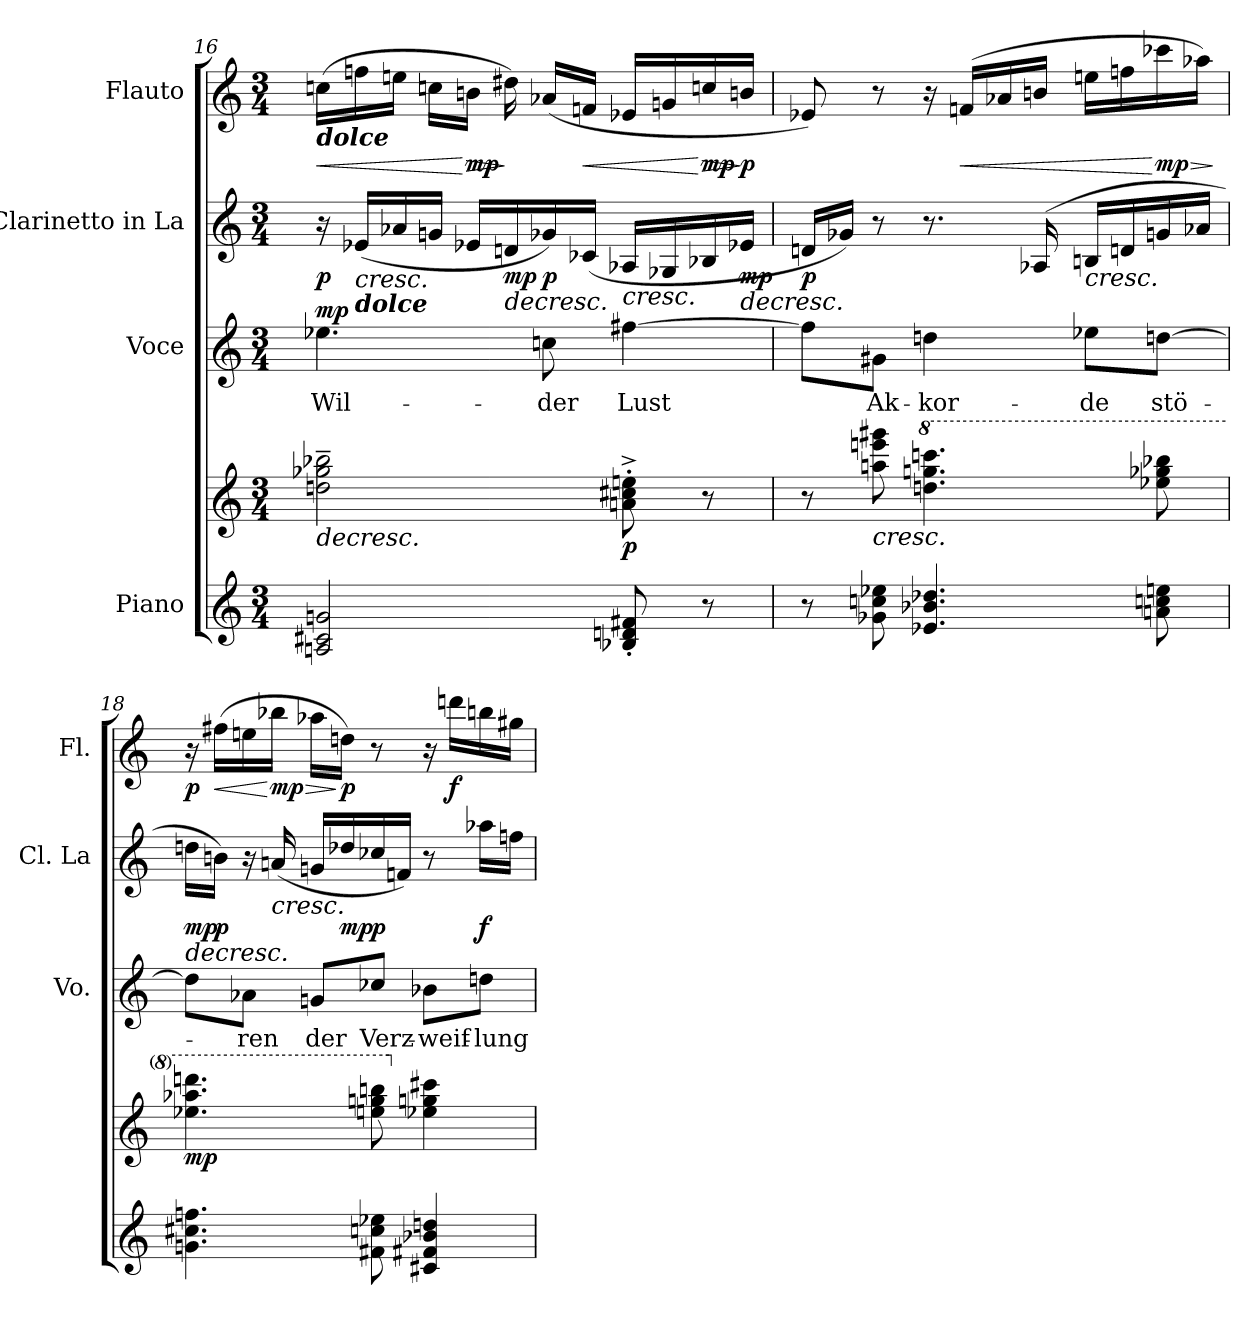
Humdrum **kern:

**kern	**kern	**dynam	**kern	**text	**dynam	**kern	**dynam	**kern	**dynam
*part4	*part4	*part4	*part3	*part3	*part3	*part2	*part2	*part1	*part1
*staff5	*staff4	*staff4/5	*staff3	*staff3	*staff3	*staff2	*staff2	*staff1	*staff1
*I"Piano	*	*	*I"Voce	*	*	*I"Clarinetto in La	*	*I"Flauto	*
*	*	*	*I'Vo.	*	*	*I'Cl. La	*	*I'Fl.	*
*clefG2	*clefG2	*	*clefG2	*	*	*clefG2	*	*clefG2	*
*	*	*	*	*	*	*ITrd2c3	*	*	*
*k[]	*k[]	*	*k[]	*	*	*k[f#c#g#]	*	*k[]	*
*M3/4	*M3/4	*	*M3/4	*	*	*M3/4	*	*M3/4	*
=16	=16	=16	=16	=16	=16	=16	=16	=16	=16
!	!	!	!	!	!	!	!	!LO:TX:b:Bi:t=dolce	!
!	!	!LO:HP:b	!	!LO:LY:b	!LO:DY:b	!	!LO:DY:b	!	!LO:HP:b
2An/ 2c#X/ 2gn/	2ddn\~ 2gg-X\~ 2bb-X\~	>	4.ee-X\	Wil-	mp	16r	p	(>16ccn\LL	<
!	!	!	!	!	!	!LO:TX:b:Bi:t=dolce	!	!	!
!	!	!	!	!	!	!	!LO:HP:b	!	!
.	.	.	.	.	.	(<16cn/LL	<	16ffn\	.
.	.	.	.	.	.	16fn/	.	16een\JJ	.
.	.	.	.	.	.	16en/JJ	.	16ccn\LL	.
!	!	!	!	!	!	!	!	!	!LO:HP:n=1:b
!	!	!	!	!	!	!	!	!	!LO:DY:n=1:b
.	.	.	.	.	.	16cn/LL	.	16bn\JJ	[ > mp
!	!	!	!	!	!	!	!LO:HP:b	!	!
!	!	!	!	!	!	!	!LO:DY:n=1:b	!	!
.	.	.	.	.	.	16Bn/	> mp	16dd#X\)	]
!	!	!	!	!LO:LY:b	!	!	!LO:DY:n=2:b	!	!
.	.	.	8ccn\	-der	.	16e-X/)	[ p	(<16a-X/LL	.
!	!	!	!	!	!	!	!	!	!LO:HP:b
.	.	.	.	.	.	(<16A-X/JJ	.	16fn/JJ	<
!	!	!LO:DY:b	!	!LO:LY:b	!	!	!LO:HP:b	!	!
8B-X/' 8dn/' 8f#X/'	8an\'^ 8cc#X\'^ 8een\'^	p	[4ff#X\	Lust	.	16Fn/LL	<	16e-X/LL	.
.	.	.	.	.	.	16E-X/	.	16gn/	.
!	!	!	!	!	!	!	!	!	!LO:HP:n=1:b
!	!	!	!	!	!	!	!	!	!LO:DY:n=2:b
8r	8r	.	.	.	.	16Gn/	.	16ccn/	[ > mp
!	!	!	!	!	!	!	!LO:HP:n=1:b	!	!
!	!	!	!	!	!	!	!LO:DY:n=3:b	!	!LO:DY:n=3:b
.	.	.	.	.	.	16cn/JJ	] > mp	16bn/JJ	] p
.	.	.	.	.	.	.	[	.	.
=17	=17	=17	=17	=17	=17	=17	=17	=17	=17
!	!	!	!	!	!	!	!LO:DY:b	!	!
8r	8r	.	8ff#\L]	.	.	16Bn/LL	p	8e-X/)	.
.	.	.	.	.	.	16e-X/JJ)	.	.	.
!	!	!LO:HP:b	!	!LO:LY:b	!	!	!	!	!
8g-X\ 8ccn\ 8ee-X\	8aan\ 8eeen\ 8ggg#X\	<	8g#X\J	Ak-	.	8r	.	8r	.
*	*8va	*	*	*	*	*	*	*	*
!	!	!	!	!LO:LY:b	!	!	!	!	!
4.e-X/ 4.b-X/ 4.dd-X/	4.dddn\ 4.gggn\ 4.ccccn\	.	4ddn\	-kor-	.	8.r	.	16r	.
!	!	!	!	!	!	!	!	!	!LO:HP:b
.	.	.	.	.	.	.	.	(>16fn/LL	<
.	.	.	.	.	.	.	.	16a-X/	.
.	.	.	.	.	.	(>16Fn/	.	16bn/JJ	.
!	!	!	!	!LO:LY:b	!	!	!LO:HP:b	!	!
.	.	.	8ee-X\L	-de	.	16G#X/LL	<	16een\LL	.
.	.	.	.	.	.	16Bn/	.	16ffn\	.
!	!	!	!	!LO:LY:b	!	!	!	!	!LO:HP:n=1:b
!	!	!	!	!	!	!	!	!	!LO:DY:n=1:b
8an\ 8ccn\ 8een\	8eee-X\ 8ggg-X\ 8bbb-X\	.	[8ddn\J	stö-	.	16en/	.	16ccc-X\	[ > mp
.	.	.	.	.	.	16fn/JJ	.	16aa-X\JJ)	.
.	.	]	.	.	.	.	]	.	]
=18	=18	=18	=18	=18	=18	=18	=18	=18	=18
!	!	!LO:DY:b	!	!	!	!	!LO:HP:b	!	!
!	!	!	!	!	!	!	!LO:DY:n=1:b	!	!LO:DY:b
4.gn\ 4.cc#X\ 4.ffn\	4.eee-X\ 4.aaa-X\ 4.ddddn\	mp	8dd\L]	.	.	16bn\LL	> mp	16r	p
!	!	!	!	!	!	!	!LO:DY:n=2:b	!	!LO:HP:b
.	.	.	.	.	.	16g#X\JJ)	p	(>16ff#X\LL	<
!	!	!	!	!LO:LY:b	!	!	!	!	!
.	.	.	8a-X\J	ren	.	16r	[	16een\	.
!	!	!	!	!	!	!	!LO:HP:b	!	!LO:HP:n=1:b
!	!	!	!	!	!	!	!	!	!LO:DY:n=1:b
.	.	.	.	.	.	(<16f#X/	<	16bb-X\JJ	[ > mp
!	!	!	!	!LO:LY:b	!	!	!	!	!
.	.	.	8gn/L	der	.	16en/LL	.	16aa-X\LL	.
!	!	!	!	!	!	!	!LO:DY:n=3:b	!	!LO:DY:n=2:b
.	.	.	.	.	.	16b-X/	] mp	16ddn\JJ)	] p
!	!	!	!	!LO:LY:b	!	!	!LO:DY:n=4:b	!	!
8f#X\ 8ccn\ 8ee-X\	8eeen\ 8gggn\ 8bbbn\	.	8cc-X/J	Verz-	.	16a-X/	[ p	8r	.
.	.	.	.	.	.	16dn/JJ)	.	.	.
*	*X8va	*	*	*	*	*	*	*	*
!	!	!	!	!LO:LY:b	!	!	!	!	!
4c#X/ 4f#X/ 4b-X/ 4ddn/	4ee-X\ 4ggn\ 4ccc#X\	.	8b-X\L	-weif-	.	8r	.	16r	.
!	!	!	!	!	!	!	!	!	!LO:DY:n=3:b
.	.	.	.	.	.	.	.	16dddn\LL	f
!	!	!	!	!LO:LY:b	!	!	!LO:DY:n=5:b	!	!
.	.	.	8ddn\J	-lung	.	16ffn\LL	f	16bbn\	.
.	.	.	.	.	.	16ddn\JJ	.	16gg#X\JJ	.
.	.	[	.	.	.	.	.	.	.
=	=	=	=	=	=	=	=	=	=
*-	*-	*-	*-	*-	*-	*-	*-	*-	*-
